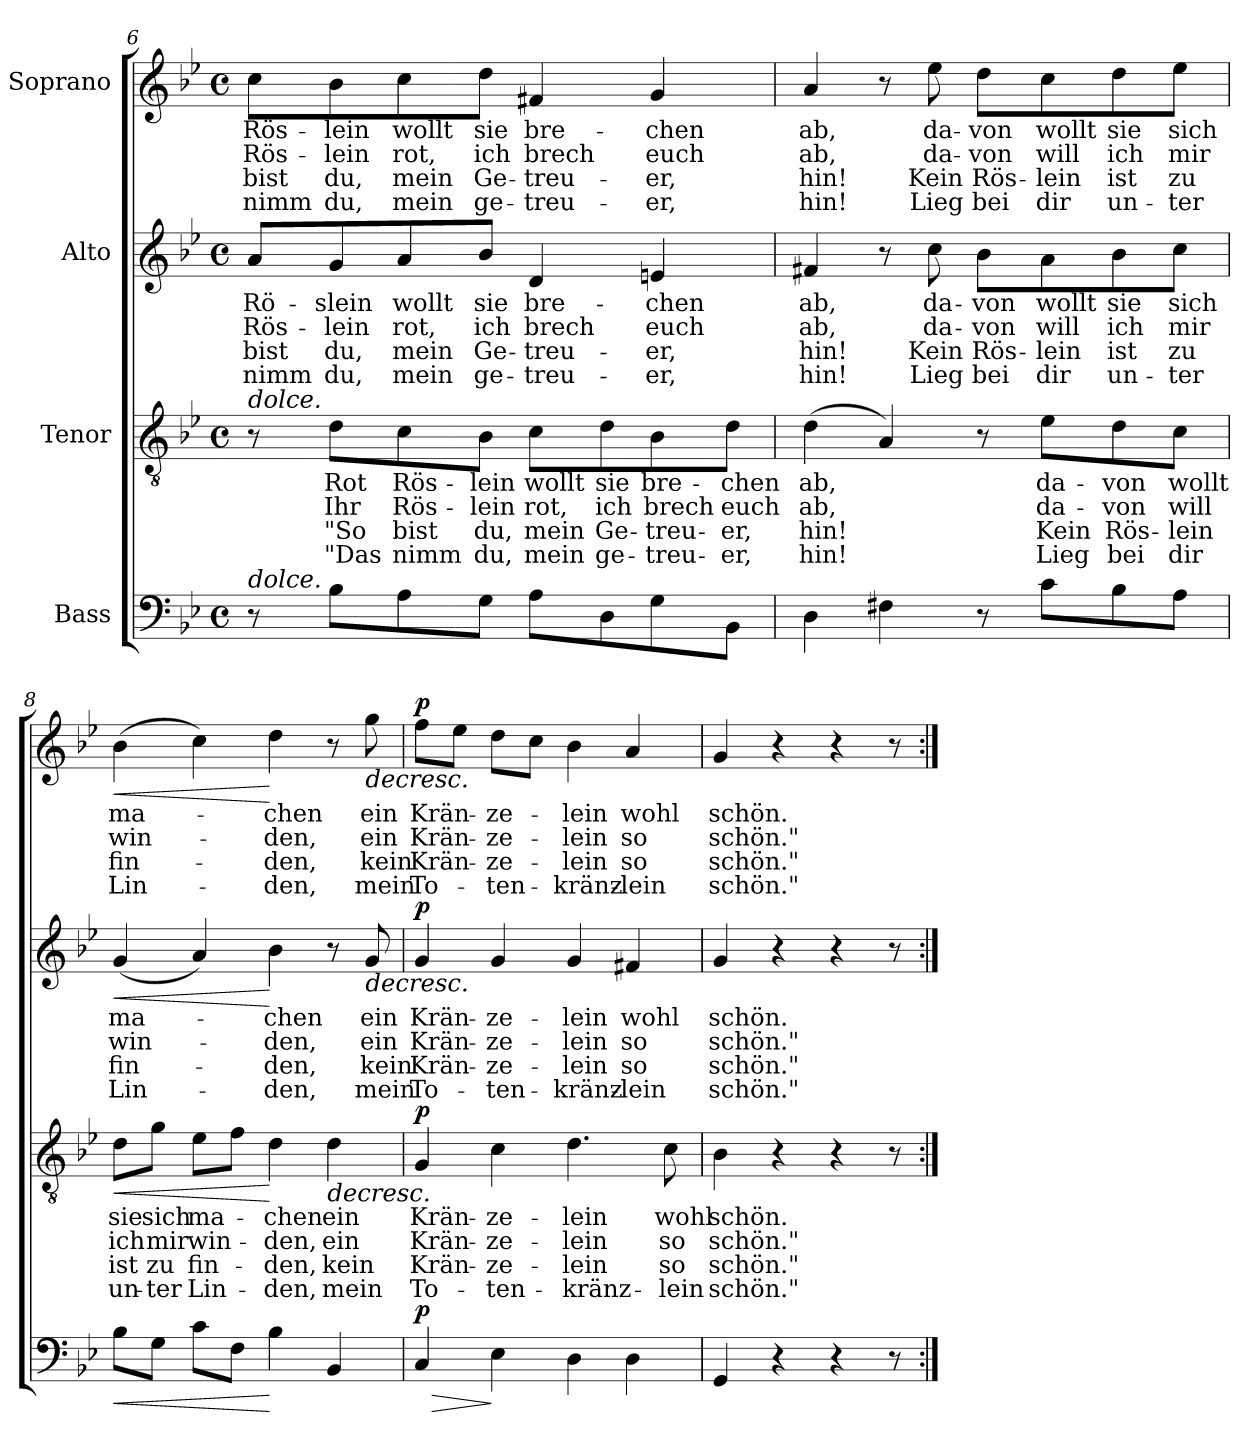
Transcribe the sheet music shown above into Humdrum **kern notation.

**kern	**dynam	**kern	**text	**text	**text	**text	**dynam	**kern	**text	**text	**text	**text	**dynam	**kern	**text	**text	**text	**text	**dynam
*part4	*part4	*part3	*part3	*part3	*part3	*part3	*part3	*part2	*part2	*part2	*part2	*part2	*part2	*part1	*part1	*part1	*part1	*part1	*part1
*staff4	*staff4	*staff3	*staff3	*staff3	*staff3	*staff3	*staff3	*staff2	*staff2	*staff2	*staff2	*staff2	*staff2	*staff1	*staff1	*staff1	*staff1	*staff1	*staff1
*I"Bass	*	*I"Tenor	*	*	*	*	*	*I"Alto	*	*	*	*	*	*I"Soprano	*	*	*	*	*
*clefF4	*	*clefGv2	*	*	*	*	*	*clefG2	*	*	*	*	*	*clefG2	*	*	*	*	*
*k[b-e-]	*	*k[b-e-]	*	*	*	*	*	*k[b-e-]	*	*	*	*	*	*k[b-e-]	*	*	*	*	*
*g:	*	*g:	*	*	*	*	*	*g:	*	*	*	*	*	*g:	*	*	*	*	*
*M4/4	*	*M4/4	*	*	*	*	*	*M4/4	*	*	*	*	*	*M4/4	*	*	*	*	*
*met(c)	*	*met(c)	*	*	*	*	*	*met(c)	*	*	*	*	*	*met(c)	*	*	*	*	*
=6	=6	=6	=6	=6	=6	=6	=6	=6	=6	=6	=6	=6	=6	=6	=6	=6	=6	=6	=6
!	!	!LO:TX:a:i:t=dolce.	!	!	!	!	!	!	!	!	!	!	!	!	!	!	!	!	!
!LO:TX:a:i:t=dolce.	!	!	!	!	!	!	!	!	!	!	!	!	!	!	!	!	!	!	!
!	!	!	!	!	!	!	!	!	!LO:LY:b	!LO:LY:b	!LO:LY:b	!LO:LY:b	!	!	!LO:LY:b	!LO:LY:b	!LO:LY:b	!LO:LY:b	!
8r	.	8r	.	.	.	.	.	8a/L	Rö-	Rös-	bist	nimm	.	8cc\L	Rös-	Rös-	bist	nimm	.
!	!	!	!LO:LY:b	!LO:LY:b	!LO:LY:b	!LO:LY:b	!	!	!LO:LY:b	!LO:LY:b	!LO:LY:b	!LO:LY:b	!	!	!LO:LY:b	!LO:LY:b	!LO:LY:b	!LO:LY:b	!
8B-\L	.	8d\L	Rot	Ihr	"So	"Das	.	8g/	-slein	-lein	du,	du,	.	8b-\	-lein	-lein	du,	du,	.
!	!	!	!LO:LY:b	!LO:LY:b	!LO:LY:b	!LO:LY:b	!	!	!LO:LY:b	!LO:LY:b	!LO:LY:b	!LO:LY:b	!	!	!LO:LY:b	!LO:LY:b	!LO:LY:b	!LO:LY:b	!
8A\	.	8c\	Rös-	Rös-	bist	nimm	.	8a/	wollt	rot,	mein	mein	.	8cc\	wollt	rot,	mein	mein	.
!	!	!	!LO:LY:b	!LO:LY:b	!LO:LY:b	!LO:LY:b	!	!	!LO:LY:b	!LO:LY:b	!LO:LY:b	!LO:LY:b	!	!	!LO:LY:b	!LO:LY:b	!LO:LY:b	!LO:LY:b	!
8G\J	.	8B-\J	-lein	-lein	du,	du,	.	8b-/J	sie	ich	Ge-	ge-	.	8dd\J	sie	ich	Ge-	ge-	.
!	!	!	!LO:LY:b	!LO:LY:b	!LO:LY:b	!LO:LY:b	!	!	!LO:LY:b	!LO:LY:b	!LO:LY:b	!LO:LY:b	!	!	!LO:LY:b	!LO:LY:b	!LO:LY:b	!LO:LY:b	!
8A\L	.	8c\L	wollt	rot,	mein	mein	.	4d/	bre-	brech	-treu-	-treu-	.	4f#X/	bre-	brech	-treu-	-treu-	.
!	!	!	!LO:LY:b	!LO:LY:b	!LO:LY:b	!LO:LY:b	!	!	!	!	!	!	!	!	!	!	!	!	!
8D\	.	8d\	sie	ich	Ge-	ge-	.	.	.	.	.	.	.	.	.	.	.	.	.
!	!	!	!LO:LY:b	!LO:LY:b	!LO:LY:b	!LO:LY:b	!	!	!LO:LY:b	!LO:LY:b	!LO:LY:b	!LO:LY:b	!	!	!LO:LY:b	!LO:LY:b	!LO:LY:b	!LO:LY:b	!
8G\	.	8B-\	bre-	brech	-treu-	-treu-	.	4en/	-chen	euch	-er,	-er,	.	4g/	-chen	euch	-er,	-er,	.
!	!	!	!LO:LY:b	!LO:LY:b	!LO:LY:b	!LO:LY:b	!	!	!	!	!	!	!	!	!	!	!	!	!
8BB-\J	.	8d\J	-chen	euch	-er,	-er,	.	.	.	.	.	.	.	.	.	.	.	.	.
=7	=7	=7	=7	=7	=7	=7	=7	=7	=7	=7	=7	=7	=7	=7	=7	=7	=7	=7	=7
!	!	!	!LO:LY:b	!LO:LY:b	!LO:LY:b	!LO:LY:b	!	!	!LO:LY:b	!LO:LY:b	!LO:LY:b	!LO:LY:b	!	!	!LO:LY:b	!LO:LY:b	!LO:LY:b	!LO:LY:b	!
4D\	.	(>4d\	ab,	ab,	hin!	hin!	.	4f#X/	ab,	ab,	hin!	hin!	.	4a/	ab,	ab,	hin!	hin!	.
4F#X\	.	4A/)	.	.	.	.	.	8r	.	.	.	.	.	8r	.	.	.	.	.
!	!	!	!	!	!	!	!	!	!LO:LY:b	!LO:LY:b	!LO:LY:b	!LO:LY:b	!	!	!LO:LY:b	!LO:LY:b	!LO:LY:b	!LO:LY:b	!
.	.	.	.	.	.	.	.	8cc\	da-	da-	Kein	Lieg	.	8ee-\	da-	da-	Kein	Lieg	.
!	!	!	!	!	!	!	!	!	!LO:LY:b	!LO:LY:b	!LO:LY:b	!LO:LY:b	!	!	!LO:LY:b	!LO:LY:b	!LO:LY:b	!LO:LY:b	!
8r	.	8r	.	.	.	.	.	8b-\L	-von	-von	Rös-	bei	.	8dd\L	-von	-von	Rös-	bei	.
!	!	!	!LO:LY:b	!LO:LY:b	!LO:LY:b	!LO:LY:b	!	!	!LO:LY:b	!LO:LY:b	!LO:LY:b	!LO:LY:b	!	!	!LO:LY:b	!LO:LY:b	!LO:LY:b	!LO:LY:b	!
8c\L	.	8e-\L	da-	da-	Kein	Lieg	.	8a\	wollt	will	-lein	dir	.	8cc\	wollt	will	-lein	dir	.
!	!	!	!LO:LY:b	!LO:LY:b	!LO:LY:b	!LO:LY:b	!	!	!LO:LY:b	!LO:LY:b	!LO:LY:b	!LO:LY:b	!	!	!LO:LY:b	!LO:LY:b	!LO:LY:b	!LO:LY:b	!
8B-\	.	8d\	-von	-von	Rös-	bei	.	8b-\	sie	ich	ist	un-	.	8dd\	sie	ich	ist	un-	.
!	!	!	!LO:LY:b	!LO:LY:b	!LO:LY:b	!LO:LY:b	!	!	!LO:LY:b	!LO:LY:b	!LO:LY:b	!LO:LY:b	!	!	!LO:LY:b	!LO:LY:b	!LO:LY:b	!LO:LY:b	!
8A\J	.	8c\J	wollt	will	-lein	dir	.	8cc\J	sich	mir	zu	-ter	.	8ee-\J	sich	mir	zu	-ter	.
!!LO:PB:g=z
=8	=8	=8	=8	=8	=8	=8	=8	=8	=8	=8	=8	=8	=8	=8	=8	=8	=8	=8	=8
!	!LO:HP:b	!	!LO:LY:b	!LO:LY:b	!LO:LY:b	!LO:LY:b	!LO:HP:b	!	!LO:LY:b	!LO:LY:b	!LO:LY:b	!LO:LY:b	!LO:HP:b	!	!LO:LY:b	!LO:LY:b	!LO:LY:b	!LO:LY:b	!LO:HP:b
8B-\L	<	8d\L	sie	ich	ist	un-	<	(<4g/	ma-	win-	fin-	Lin-	<	(>4b-\	ma-	win-	fin-	Lin-	<
!	!	!	!LO:LY:b	!LO:LY:b	!LO:LY:b	!LO:LY:b	!	!	!	!	!	!	!	!	!	!	!	!	!
8G\J	.	8g\J	sich	mir	zu	-ter	.	.	.	.	.	.	.	.	.	.	.	.	.
!	!	!	!LO:LY:b	!LO:LY:b	!LO:LY:b	!LO:LY:b	!	!	!	!	!	!	!	!	!	!	!	!	!
8c\L	.	8e-\L	ma-	win-	fin-	Lin-	.	4a/)	.	.	.	.	.	4cc\)	.	.	.	.	.
8F\J	.	8f\J	.	.	.	.	.	.	.	.	.	.	.	.	.	.	.	.	.
!	!	!	!LO:LY:b	!LO:LY:b	!LO:LY:b	!LO:LY:b	!	!	!LO:LY:b	!LO:LY:b	!LO:LY:b	!LO:LY:b	!	!	!LO:LY:b	!LO:LY:b	!LO:LY:b	!LO:LY:b	!
4B-\	[	4d\	-chen	-den,	-den,	-den,	[	4b-\	-chen	-den,	-den,	-den,	[	4dd\	-chen	-den,	-den,	-den,	[
!	!	!	!LO:LY:b	!LO:LY:b	!LO:LY:b	!LO:LY:b	!LO:HP:b	!	!	!	!	!	!	!	!	!	!	!	!
4BB-/	.	4d\	ein	ein	kein	mein	>	8r	.	.	.	.	.	8r	.	.	.	.	.
!	!	!	!	!	!	!	!	!	!LO:LY:b	!LO:LY:b	!LO:LY:b	!LO:LY:b	!LO:HP:b	!	!LO:LY:b	!LO:LY:b	!LO:LY:b	!LO:LY:b	!LO:HP:b
.	.	.	.	.	.	.	.	8g/	ein	ein	kein	mein	>	8gg\	ein	ein	kein	mein	>
=9	=9	=9	=9	=9	=9	=9	=9	=9	=9	=9	=9	=9	=9	=9	=9	=9	=9	=9	=9
!	!LO:HP:b	!	!LO:LY:b	!LO:LY:b	!LO:LY:b	!LO:LY:b	!	!	!LO:LY:b	!LO:LY:b	!LO:LY:b	!LO:LY:b	!	!	!LO:LY:b	!LO:LY:b	!LO:LY:b	!LO:LY:b	!
!	!LO:DY:n=1:a	!	!	!	!	!	!LO:DY:a	!	!	!	!	!	!LO:DY:a	!	!	!	!	!	!LO:DY:a
4C/	> p	4G/	Krän-	Krän-	Krän-	To-	p	4g/	Krän-	Krän-	Krän-	To-	p	8ff\L	Krän-	Krän-	Krän-	To-	p
.	.	.	.	.	.	.	.	.	.	.	.	.	.	8ee-\J	.	.	.	.	]
!	!	!	!LO:LY:b	!LO:LY:b	!LO:LY:b	!LO:LY:b	!	!	!LO:LY:b	!LO:LY:b	!LO:LY:b	!LO:LY:b	!	!	!LO:LY:b	!LO:LY:b	!LO:LY:b	!LO:LY:b	!
4E-\	]	4c\	-ze-	-ze-	-ze-	-ten-	]	4g/	-ze-	-ze-	-ze-	-ten-	]	8dd\L	-ze-	-ze-	-ze-	-ten-	.
.	.	.	.	.	.	.	.	.	.	.	.	.	.	8cc\J	.	.	.	.	.
!	!	!	!LO:LY:b	!LO:LY:b	!LO:LY:b	!LO:LY:b	!	!	!LO:LY:b	!LO:LY:b	!LO:LY:b	!LO:LY:b	!	!	!LO:LY:b	!LO:LY:b	!LO:LY:b	!LO:LY:b	!
4D\	.	4.d\	-lein	-lein	-lein	-kränz-	.	4g/	-lein	-lein	-lein	-kränz-	.	4b-\	-lein	-lein	-lein	-kränz-	.
!	!	!	!	!	!	!	!	!	!LO:LY:b	!LO:LY:b	!LO:LY:b	!LO:LY:b	!	!	!LO:LY:b	!LO:LY:b	!LO:LY:b	!LO:LY:b	!
4D\	.	.	.	.	.	.	.	4f#X/	wohl	so	so	-lein	.	4a/	wohl	so	so	-lein	.
!	!	!	!LO:LY:b	!LO:LY:b	!LO:LY:b	!LO:LY:b	!	!	!	!	!	!	!	!	!	!	!	!	!
.	.	8c\	wohl	so	so	-lein	.	.	.	.	.	.	.	.	.	.	.	.	.
=10	=10	=10	=10	=10	=10	=10	=10	=10	=10	=10	=10	=10	=10	=10	=10	=10	=10	=10	=10
!	!	!	!LO:LY:b	!LO:LY:b	!LO:LY:b	!LO:LY:b	!	!	!LO:LY:b	!LO:LY:b	!LO:LY:b	!LO:LY:b	!	!	!LO:LY:b	!LO:LY:b	!LO:LY:b	!LO:LY:b	!
4GG/	.	4B-\	schön.	schön."	schön."	schön."	.	4g/	schön.	schön."	schön."	schön."	.	4g/	schön.	schön."	schön."	schön."	.
4r	.	4r	.	.	.	.	.	4r	.	.	.	.	.	4r	.	.	.	.	.
4r	.	4r	.	.	.	.	.	4r	.	.	.	.	.	4r	.	.	.	.	.
8r	.	8r	.	.	.	.	.	8r	.	.	.	.	.	8r	.	.	.	.	.
=:|!	=:|!	=:|!	=:|!	=:|!	=:|!	=:|!	=:|!	=:|!	=:|!	=:|!	=:|!	=:|!	=:|!	=:|!	=:|!	=:|!	=:|!	=:|!	=:|!
*-	*-	*-	*-	*-	*-	*-	*-	*-	*-	*-	*-	*-	*-	*-	*-	*-	*-	*-	*-
